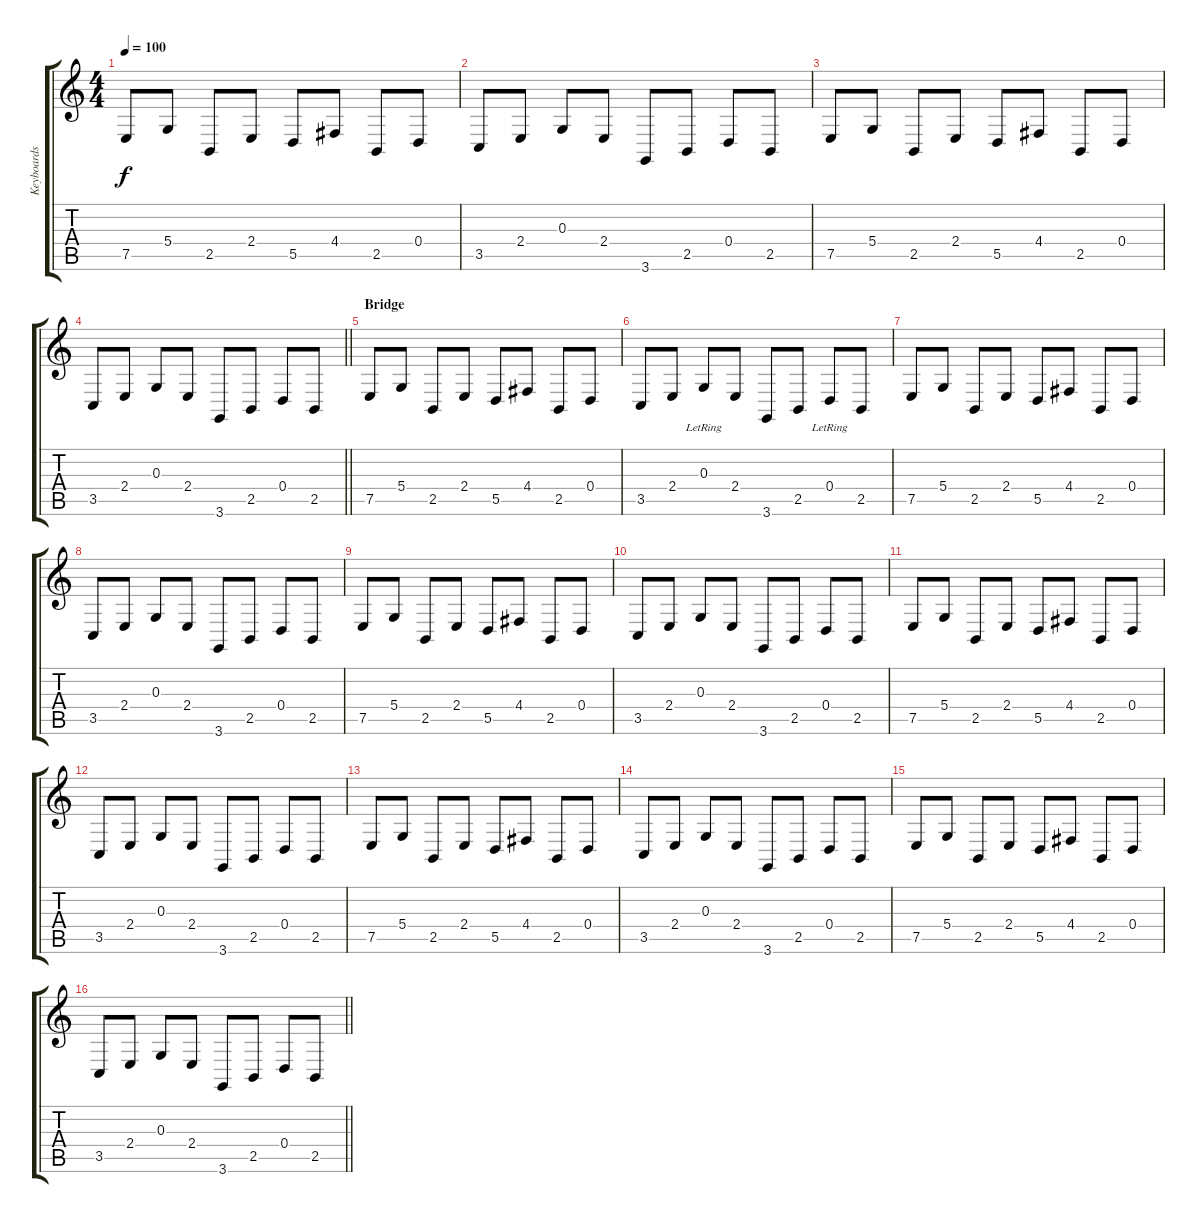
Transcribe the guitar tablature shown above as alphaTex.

\track ("Keyboards" "Keyboards") {instrument pad7halo}
\staff {score tabs}
\tuning (E4 B3 G3 D3 A2 E2) {hide}
\ts (4 4)
\tempo 100
\clef g2
\ks c
7.5.8{dy f} 5.4.8 2.5.8 2.4.8 5.5.8 4.4.8 2.5.8 0.4.8 |
3.5.8 2.4.8 0.3.8 2.4.8 3.6.8 2.5.8 0.4.8 2.5.8 |
7.5.8 5.4.8 2.5.8 2.4.8 5.5.8 4.4.8 2.5.8 0.4.8 |
\barLineRight lightlight
3.5.8 2.4.8 0.3.8 2.4.8 3.6.8 2.5.8 0.4.8 2.5.8 |
\section ("" "Bridge")
7.5.8{volume 14} 5.4.8 2.5.8 2.4.8 5.5.8 4.4.8 2.5.8 0.4.8 |
3.5.8 2.4.8 0.3{lr}.8 2.4.8 3.6.8 2.5.8 0.4{lr}.8 2.5.8 |
7.5.8 5.4.8 2.5.8 2.4.8 5.5.8 4.4.8 2.5.8 0.4.8 |
3.5.8 2.4.8 0.3.8 2.4.8 3.6.8 2.5.8 0.4.8 2.5.8 |
7.5.8 5.4.8 2.5.8 2.4.8 5.5.8 4.4.8 2.5.8 0.4.8 |
3.5.8 2.4.8 0.3.8 2.4.8 3.6.8 2.5.8 0.4.8 2.5.8 |
7.5.8 5.4.8 2.5.8 2.4.8 5.5.8 4.4.8 2.5.8 0.4.8 |
3.5.8 2.4.8 0.3.8 2.4.8 3.6.8 2.5.8 0.4.8 2.5.8 |
7.5.8 5.4.8 2.5.8 2.4.8 5.5.8 4.4.8 2.5.8 0.4.8 |
3.5.8 2.4.8 0.3.8 2.4.8 3.6.8 2.5.8 0.4.8 2.5.8 |
7.5.8 5.4.8 2.5.8 2.4.8 5.5.8 4.4.8 2.5.8 0.4.8 |
\barLineRight lightlight
3.5.8 2.4.8 0.3.8 2.4.8 3.6.8 2.5.8 0.4.8 2.5.8
